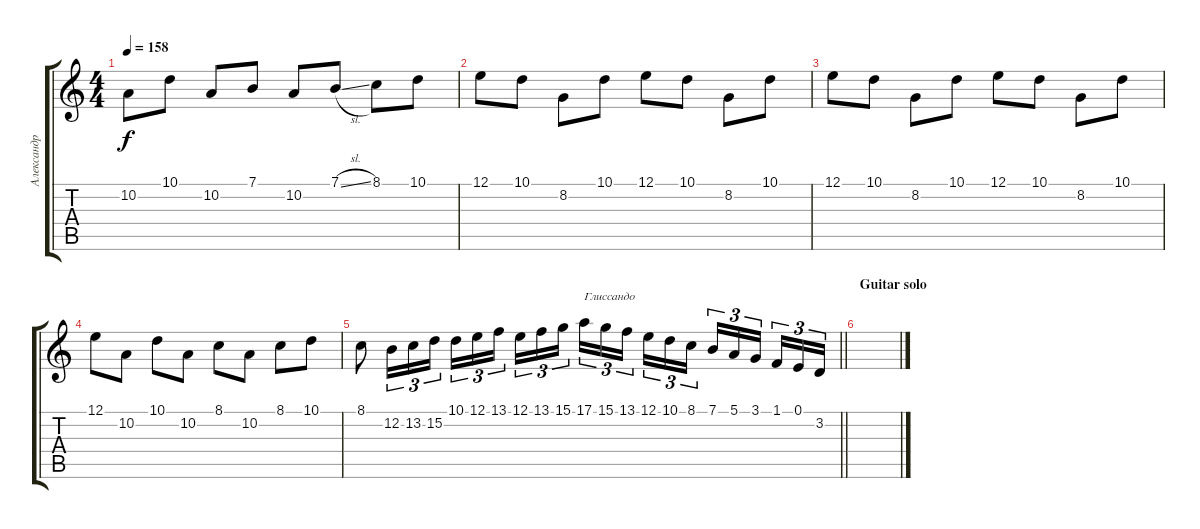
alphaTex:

\track ("Александр \"Wish\" Андрюхин" "Александр ") {instrument piccolo}
\staff {score tabs}
\tuning (E4 B3 G3 D3 A2 E2) {hide}
\ts (4 4)
\tempo 158
\clef g2
\ks c
10.2.8{dy f} 10.1.8 10.2.8 7.1.8 10.2.8 7.1{sl}.8 8.1.8 10.1.8 |
12.1.8 10.1.8 8.2.8 10.1.8 12.1.8 10.1.8 8.2.8 10.1.8 |
12.1.8 10.1.8 8.2.8 10.1.8 12.1.8 10.1.8 8.2.8 10.1.8 |
12.1.8 10.2.8 10.1.8 10.2.8 8.1.8 10.2.8 8.1.8 10.1.8 |
\barLineRight lightlight
8.1.8 12.2.16{tu (3 2)} 13.2.16{tu (3 2)} 15.2.16{tu (3 2)} 10.1.16{tu (3 2)} 12.1.16{tu (3 2)} 13.1.16{tu (3 2) beam splitsecondary} 12.1.16{tu (3 2)} 13.1.16{tu (3 2)} 15.1.16{tu (3 2)} 17.1.16{tu (3 2) txt "Глиссандо"} 15.1.16{tu (3 2)} 13.1.16{tu (3 2) beam splitsecondary} 12.1.16{tu (3 2)} 10.1.16{tu (3 2)} 8.1.16{tu (3 2)} 7.1.16{tu (3 2)} 5.1.16{tu (3 2)} 3.1.16{tu (3 2) beam splitsecondary} 1.1.16{tu (3 2)} 0.1.16{tu (3 2)} 3.2.16{tu (3 2)} |
\section ("" "Guitar solo")
